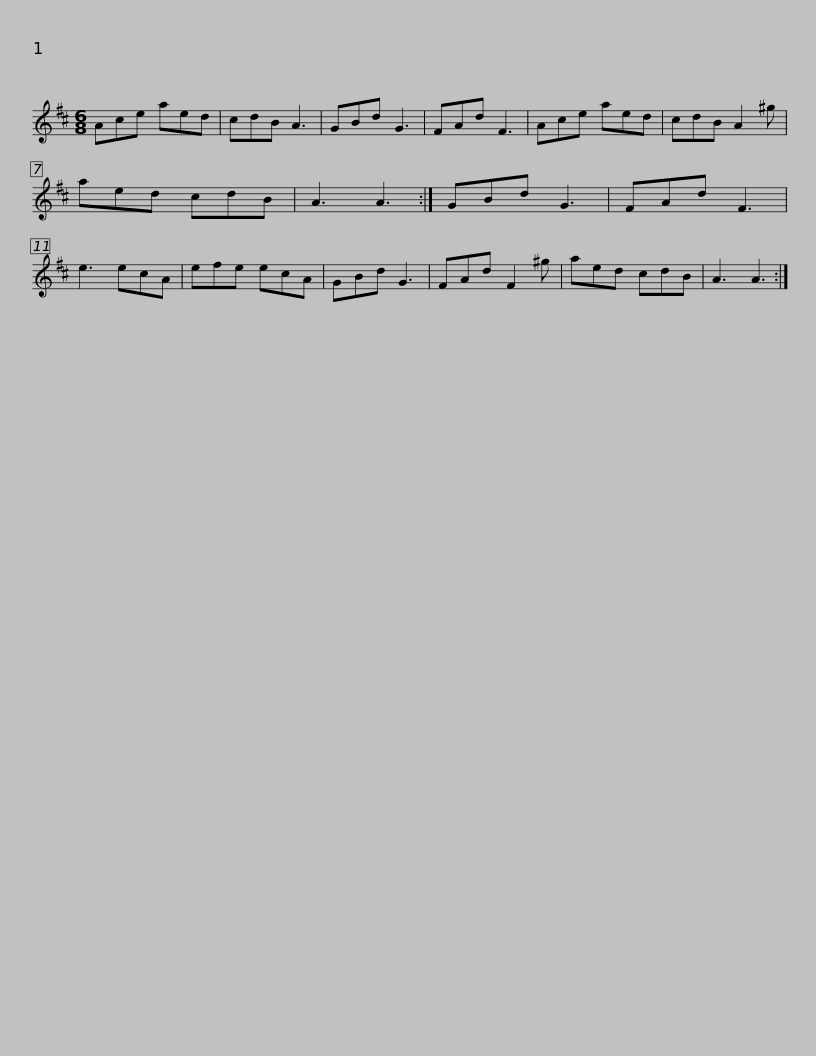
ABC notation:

X:1
L:1/8
M:6/8
I:linebreak $
K:D
V:1 treble
V:1
 Ace aed | cdB A3 | GBd G3 | FAd F3 | Ace aed | %5
 cdB A2 ^g | aed cdB | A3 A3 :|$ GBd G3 | FAd F3 | %10
 e3 ecA | efe ecA | GBd G3 | FAd F2 ^g | aed cdB | %15
 A3 A3 :| %16
